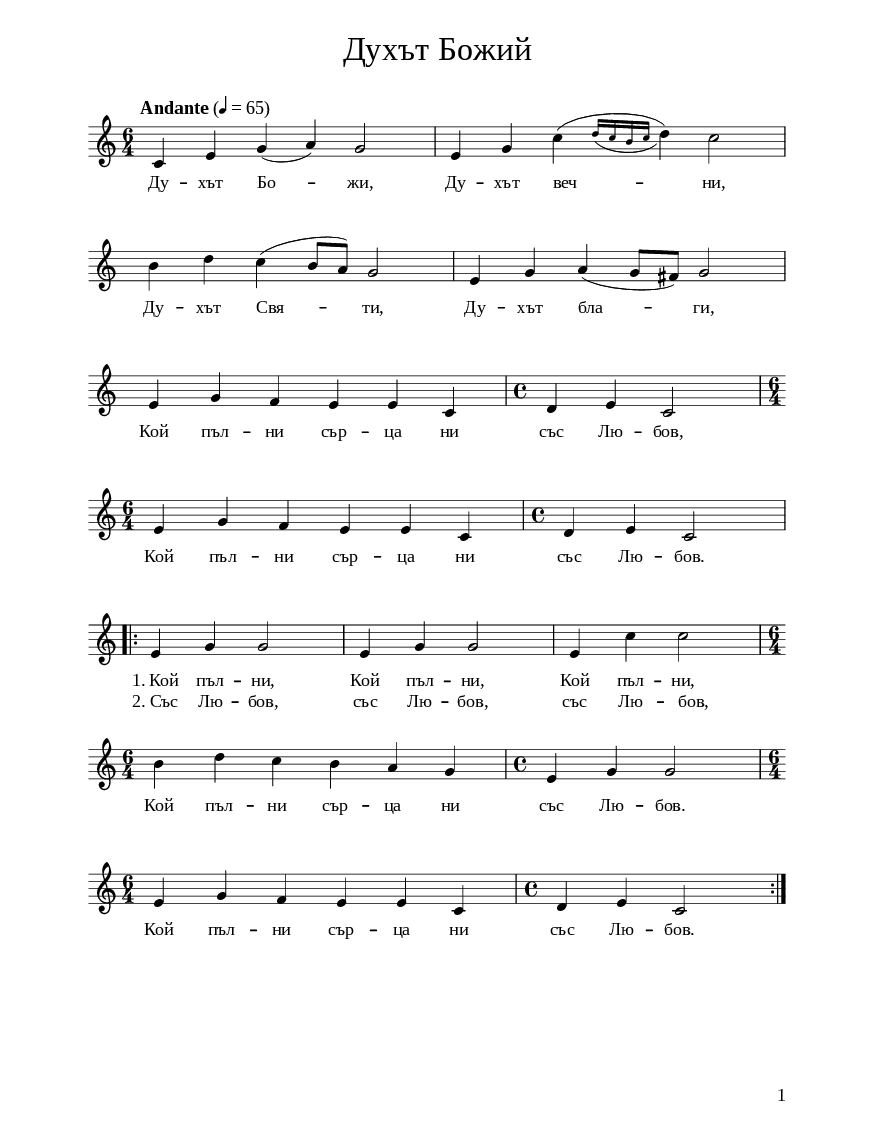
\version "2.24.2"

% include paper part and global functions
\include "include/globals.ily"

\bookpart {
  \label #'ref079
  \tocItem \markup "Духът Божий – Duhăt Božij"
  \include "include/bookpart-paper.ily"
  \score {
    \include "include/score-layout.ily"

    \new Voice \relative c' {
      \clef treble
      \key c \major
      \time 6/4
      \tempoFunc "Andante" 4 "65"


      c4 e g (a ) g2 | e4 g c4 ( \acciaccatura {d16c b c}) d4 c2 \break

      b4 d c (b8 a ) g2 | e 4 g a ( g8 fis ) g2 \break

      e4 g f e e c | \time 4/4 d e c2 \break

      \time 6/4  e4 g f e e c | \time 4/4 d e c2 \break

      \bar ".|:-|" 
      e4 g g2 | e4 g g2 | e4 c' c2 | \break

      \time 6/4  b4 d c b a g | \time 4/4 e g g2 | \break

      \time 6/4 e4 g f e e c | \time 4/4 d e c2 \break

      \bar ":|."


    }

    \addlyrics {
      Ду -- хът Бо -- жи, Ду -- хът веч -- ни,

      Ду -- хът Свя -- ти, Ду -- хът бла -- ги,

      Кой пъл -- ни сър -- ца ни със Лю -- бов,

      Кой пъл -- ни сър -- ца ни със Лю -- бов.

      "1. Кой" пъл -- ни, Кой пъл -- ни, Кой пъл -- ни,

      Кой пъл -- ни сър -- ца ни със Лю -- бов.

      Кой пъл -- ни сър -- ца ни със Лю -- бов.
    }

    \addlyrics {
      " " " " " " " " " " " " " " " "

      " " " " " " " " " " " " " " " "

      " " " " " " " " " " " " " " " " " "

      " " " " " " " " " " " " " " " " " "

      "2. Със" Лю -- бов, със Лю -- бов, със Лю -- бов,

      " " " " " " " " " " " " " " " " " "

      " " " " " " " " " " " " " " " " " "
    }

    \header {
      title = \titleFunc "Духът Божий" "Duhăt Božij"
    }

    \midi{}

  } % score

  \pageBreak

  % include foreign translation(s) of the song
  

} % bookpart
